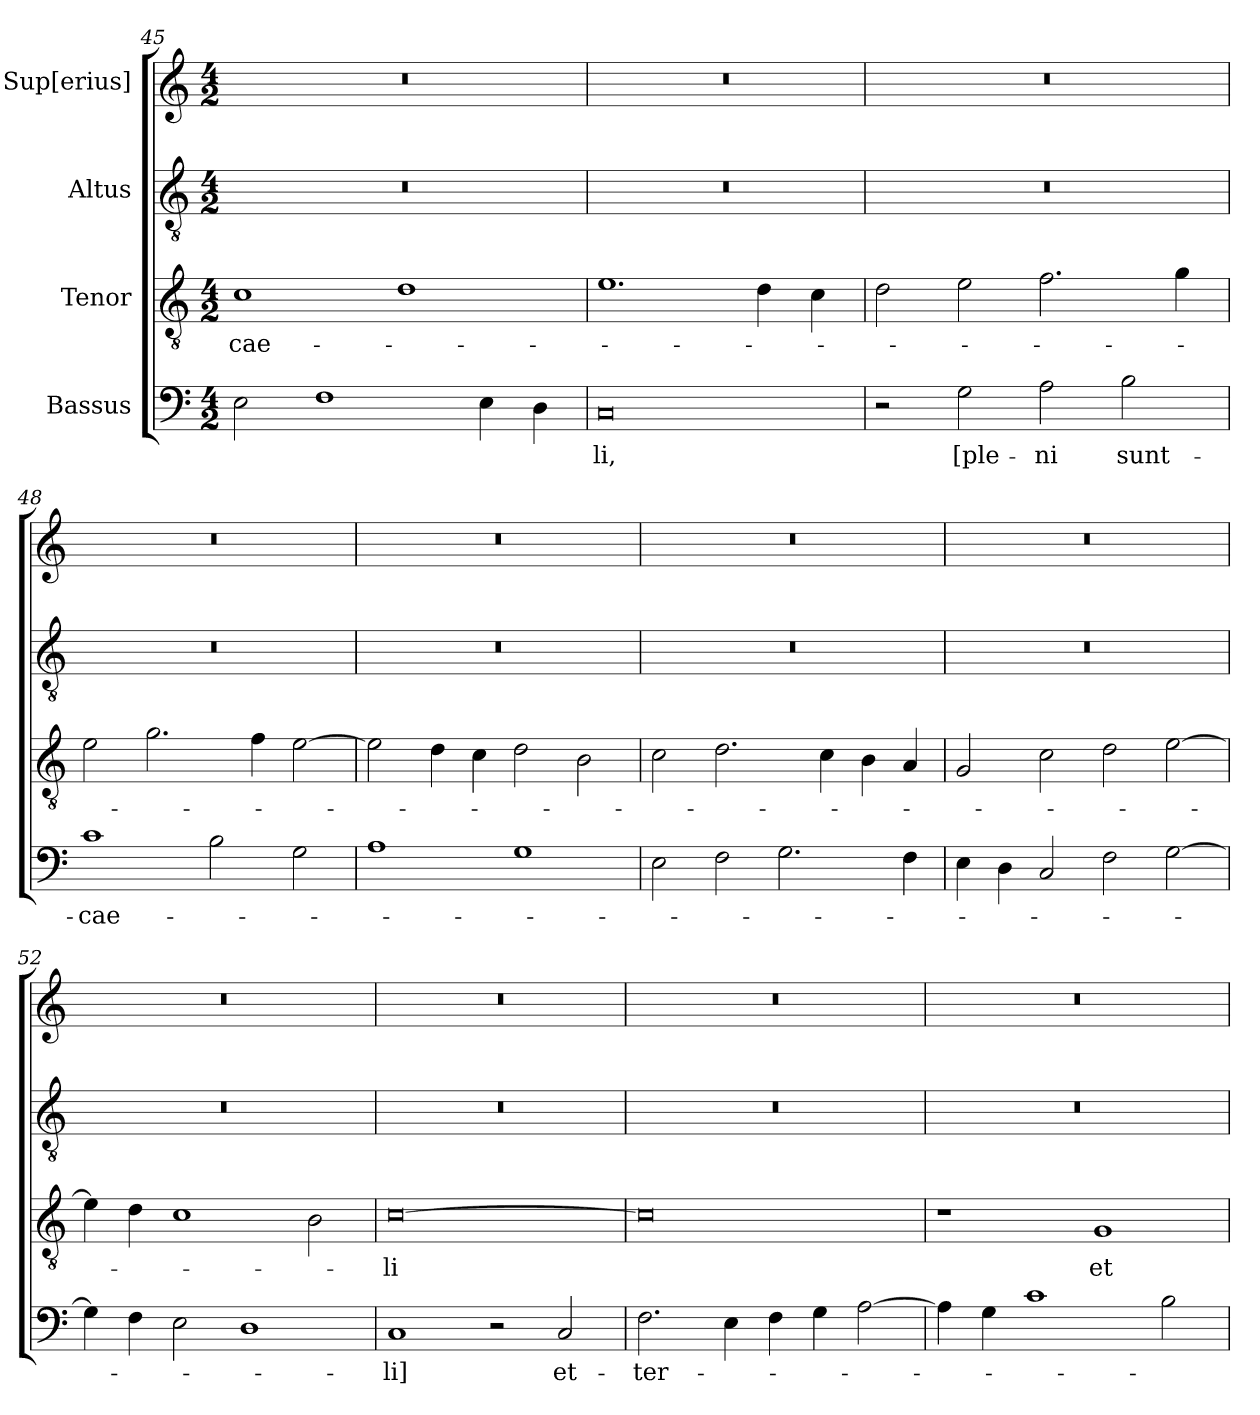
**kern	**text	**kern	**text	**kern	**kern
*part4	*part4	*part3	*part3	*part2	*part1
*staff4	*staff4	*staff3	*staff3	*staff2	*staff1
*I"Bassus	*	*I"Tenor	*	*I"Altus	*I"Sup[erius]
*clefF4	*	*clefGv2	*	*clefGv2	*clefG2
*k[]	*	*k[]	*	*k[]	*k[]
*M4/2	*	*M4/2	*	*M4/2	*M4/2
=45	=45	=45	=45	=45	=45
2E\	.	1c\	cae-	0r	0r
1F\	.	.	.	.	.
.	.	1d\	.	.	.
4E\	.	.	.	.	.
4D\	.	.	.	.	.
=46	=46	=46	=46	=46	=46
0C/	-li,	1.e\	.	0r	0r
.	.	4d\	.	.	.
.	.	4c\	.	.	.
=47	=47	=47	=47	=47	=47
2r	.	2d\	.	0r	0r
2G\	[ple-	2e\	.	.	.
2A\	-ni	2.f\	.	.	.
2B\	sunt-	.	.	.	.
.	.	4g\	.	.	.
=48	=48	=48	=48	=48	=48
1c\	cae-	2e\	.	0r	0r
.	.	2.g\	.	.	.
2B\	.	.	.	.	.
.	.	4f\	.	.	.
2G\	.	[2e\	.	.	.
=49	=49	=49	=49	=49	=49
1A\	.	2e\]	.	0r	0r
.	.	4d\	.	.	.
.	.	4c\	.	.	.
1G\	.	2d\	.	.	.
.	.	2B\	.	.	.
=50	=50	=50	=50	=50	=50
2E\	.	2c\	.	0r	0r
2F\	.	2.d\	.	.	.
2.G\	.	.	.	.	.
.	.	4c\	.	.	.
.	.	4B\	.	.	.
4F\	.	4A/	.	.	.
=51	=51	=51	=51	=51	=51
4E\	.	2G/	.	0r	0r
4D\	.	.	.	.	.
2C/	.	2c\	.	.	.
2F\	.	2d\	.	.	.
[2G\	.	[2e\	.	.	.
=52	=52	=52	=52	=52	=52
4G\]	.	4e\]	.	0r	0r
4F\	.	4d\	.	.	.
2E\	.	1c\	.	.	.
1D\	.	.	.	.	.
.	.	2B\	.	.	.
=53	=53	=53	=53	=53	=53
1C/	-li]	[0c\	-li	0r	0r
2r	.	.	.	.	.
2C/	et-	.	.	.	.
=54	=54	=54	=54	=54	=54
2.F\	ter-	0c\]	.	0r	0r
4E\	.	.	.	.	.
4F\	.	.	.	.	.
4G\	.	.	.	.	.
[2A\	.	.	.	.	.
=55	=55	=55	=55	=55	=55
4A\]	.	1r	.	0r	0r
4G\	.	.	.	.	.
1c\	.	.	.	.	.
.	.	1G/	et-	.	.
2B\	.	.	.	.	.
=	=	=	=	=	=
*-	*-	*-	*-	*-	*-
